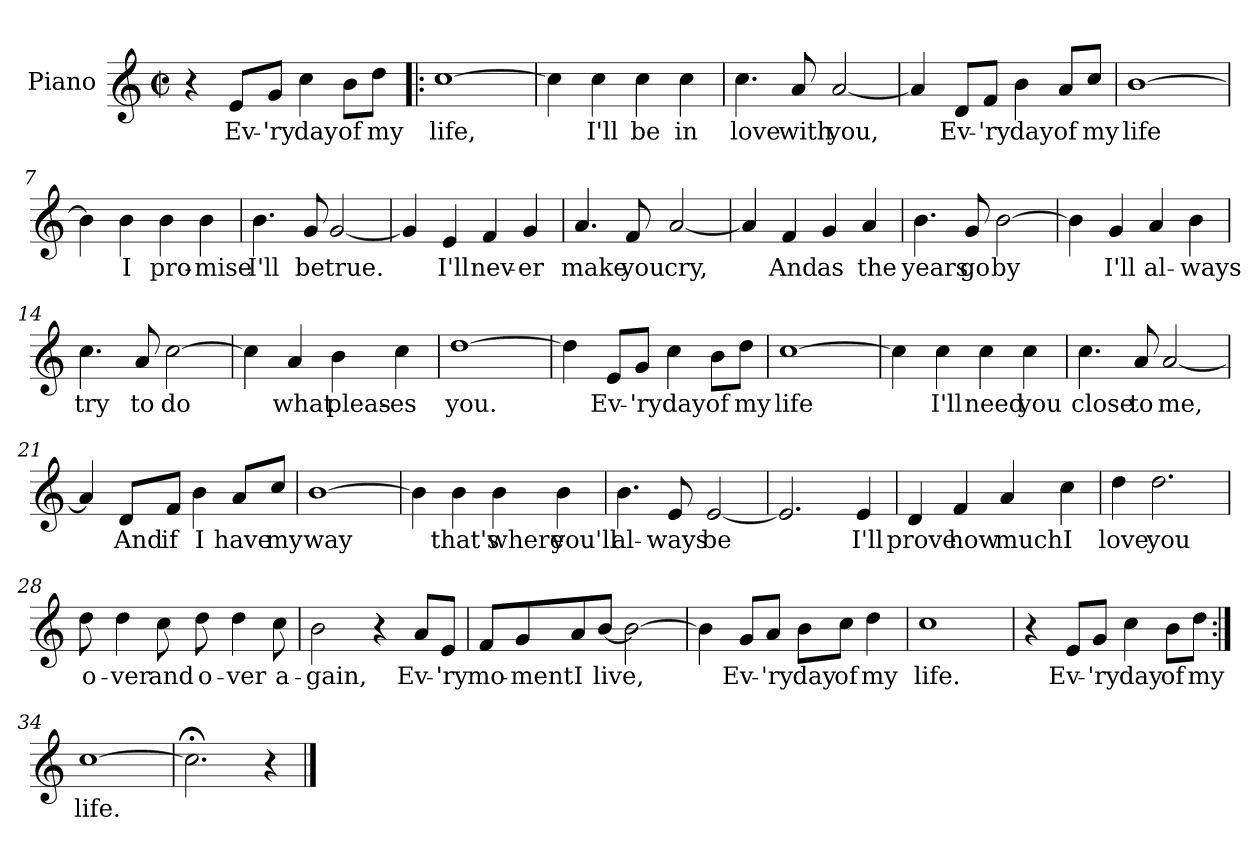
**kern	**text
*part1	*part1
*staff1	*staff1
*I"Piano	*
*I'Pno.	*
*clefG2	*
*k[]	*
*C:	*
*M2/2	*
*met(c|)	*
=1	=1
4r	.
8e/L	Ev-
8g/J	-'ry
4cc\	day
8b\L	of
8dd\J	my
=2!|:	=2!|:
[1cc	life,
=3	=3
4cc\]	.
4cc\	I'll
4cc\	be
4cc\	in
=4	=4
4.cc\	love
8a/	with
[2a/	you,
=5	=5
4a/]	.
8d/L	Ev-
8f/J	-'ry
4b\	day
8a/L	of
8cc/J	my
!!LO:LB:g=z
=6	=6
[1b	life
=7	=7
4b\]	.
4b\	I
4b\	pro-
4b\	-mise
=8	=8
4.b\	I'll
8g/	be
[2g/	true.
=9	=9
4g/]	.
4e/	I'll
4f/	nev-
4g/	-er
=10	=10
4.a/	make
8f/	you
[2a/	cry,
!!LO:LB:g=z
=11	=11
4a/]	.
4f/	And
4g/	as
4a/	the
=12	=12
4.b\	years
8g/	go
[2b\	by
=13	=13
4b\]	.
4g/	I'll
4a/	al-
4b\	-ways
=14	=14
4.cc\	try
8a/	to
[2cc\	do
!!LO:LB:g=z
=15	=15
4cc\]	.
4a/	what
4b\	pleas-
4cc\	-es
=16	=16
[1dd	you.
=17	=17
4dd\]	.
8e/L	Ev-
8g/J	-'ry
4cc\	day
8b\L	of
8dd\J	my
=18	=18
[1cc	life
!!LO:LB:g=z
=19	=19
4cc\]	.
4cc\	I'll
4cc\	need
4cc\	you
=20	=20
4.cc\	close
8a/	to
[2a/	me,
=21	=21
4a/]	.
8d/L	And
8f/J	if
4b\	I
8a/L	have
8cc/J	my
=22	=22
[1b	way
!!LO:LB:g=z
=23	=23
4b\]	.
4b\	that's
4b\	where
4b\	you'll
=24	=24
4.b\	al-
8e/	-ways
[2e/	be
=25	=25
2.e/]	.
4e/	I'll
=26	=26
4d/	prove
4f/	how
4a/	much
4cc\	I
!!LO:LB:g=z
=27	=27
4dd\	love
2.dd\	you
=28	=28
8dd\	o-
4dd\	-ver
8cc\	and
8dd\	o-
4dd\	-ver
8cc\	a-
=29	=29
2b\	-gain,
4r	.
8a/L	Ev-
8e/J	-'ry
=30	=30
8f/L	mo-
8g/	-ment
8a/	I
[8b/J	live,
2b\_	.
!!LO:LB:g=z
=31	=31
4b\]	.
8g/L	Ev-
8a/J	-'ry
8b\L	day
8cc\J	of
4dd\	my
=32	=32
1cc	life.
=33	=33
4r	.
8e/L	Ev-
8g/J	-'ry
4cc\	day
8b\L	of
8dd\J	my
=34:|!	=34:|!
[1cc	life.
=35	=35
2.cc;<\]	.
4r	.
==	==
*-	*-
